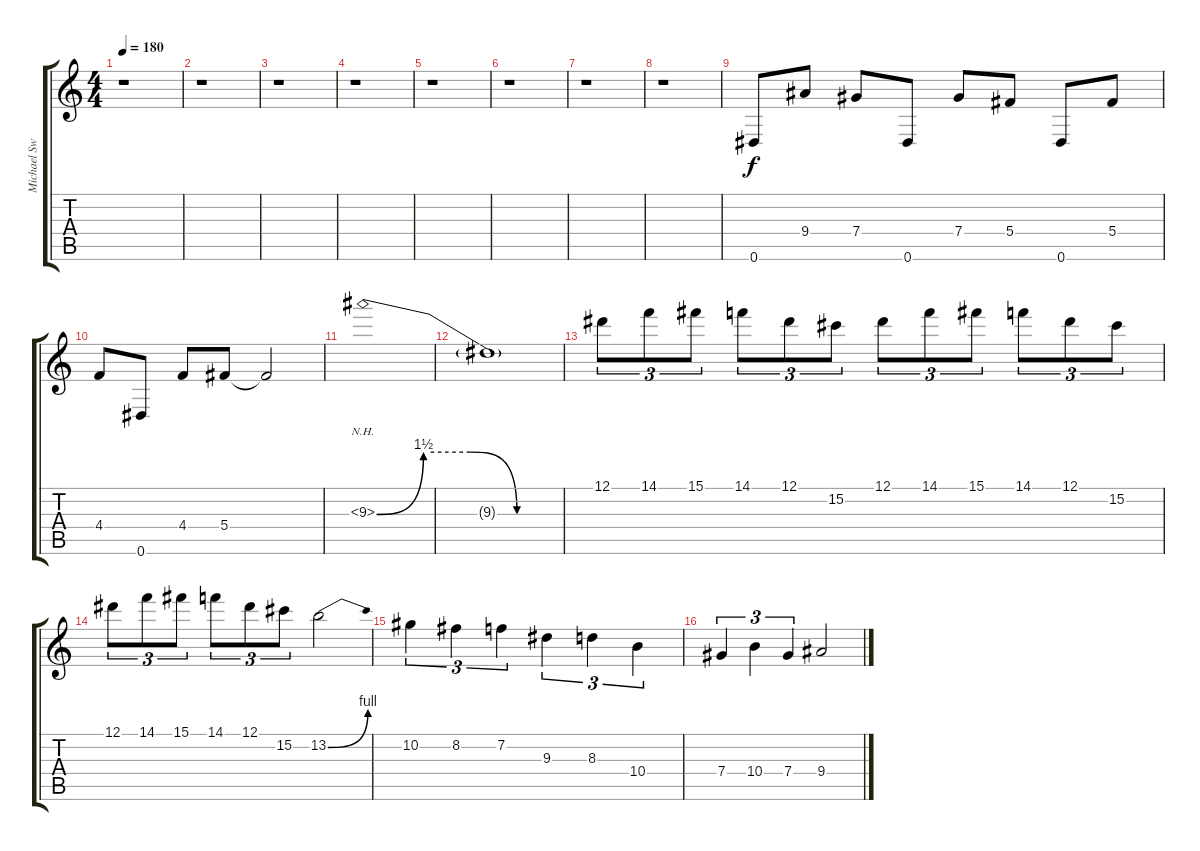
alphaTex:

\track ("Michael Sweet solos" "Michael Sw") {instrument distortionguitar}
\staff {score tabs}
\tuning (Eb4 Bb3 Gb3 Db3 Ab2 Eb2) {hide}
\ts (4 4)
\tempo 180
\clef g2
\ks c
r.1{dy f} |
r.1 |
r.1 |
r.1 |
r.1 |
r.1 |
r.1 |
r.1 |
0.6.8 9.4.8 7.4.8 0.6.8 7.4.8 5.4.8 0.6.8 5.4.8 |
4.4.8 0.6.8 4.4.8 5.4.8 5.4{t}.2 |
9.3{be (custom 0 0 15 6 30 6 45 0 60 0) nh}.1 |
9.3{t}.1 |
12.1.8{tu (3 2)} 14.1.8{tu (3 2)} 15.1.8{tu (3 2)} 14.1.8{tu (3 2)} 12.1.8{tu (3 2)} 15.2.8{tu (3 2)} 12.1.8{tu (3 2)} 14.1.8{tu (3 2)} 15.1.8{tu (3 2)} 14.1.8{tu (3 2)} 12.1.8{tu (3 2)} 15.2.8{tu (3 2)} |
12.1.8{tu (3 2)} 14.1.8{tu (3 2)} 15.1.8{tu (3 2)} 14.1.8{tu (3 2)} 12.1.8{tu (3 2)} 15.2.8{tu (3 2)} 13.2{be (bend 0 0 60 4)}.2 |
10.2.4{tu (3 2)} 8.2.4{tu (3 2)} 7.2.4{tu (3 2)} 9.3.4{tu (3 2)} 8.3.4{tu (3 2)} 10.4.4{tu (3 2)} |
7.4.4{tu (3 2)} 10.4.4{tu (3 2)} 7.4.4{tu (3 2)} 9.4.2
